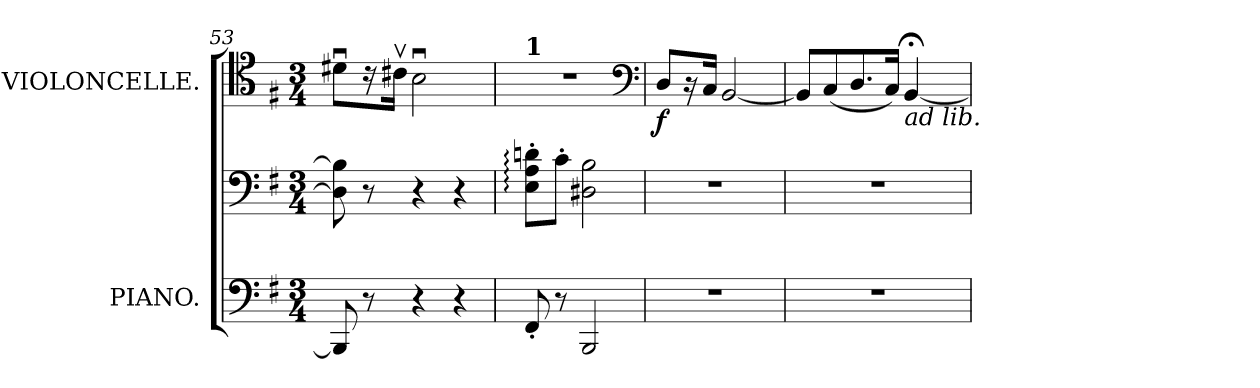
**kern	**kern	**kern	**dynam
*part2	*part2	*part1	*part1
*staff3	*staff2	*staff1	*staff1
*I"PIANO.	*	*I"VIOLONCELLE.	*
*	*	*I'vlc	*
*clefF4	*clefF4	*clefC4	*
*k[f#]	*k[f#]	*k[f#]	*
*M3/4	*M3/4	*M3/4	*
=53	=53	=53	=53
8BBB/]	8D#]\ 8B]\	8d#Xu\L	.
8r	8r	16r	.
.	.	16c#Xv\Jk	.
4r	4r	2Bu\	.
4r	4r	.	.
=54	=54	=54	=54
!	!	!LO:TX:a:B:t=1	!
8FF#'/	8E:'\ 8A:'\ 8dn:'\L	2.r	.
8r	8c'\J	.	.
2BBB/	2D#X\ 2B\	.	.
*	*	*clefF4	*
=55	=55	=55	=55
2.r	2.r	8D/L	f
.	.	16r	.
.	.	16C/Jk	.
.	.	[2BB/	.
=56	=56	=56	=56
2.r	2.r	8BB/L]	.
.	.	(8C/	.
.	.	8.D/	.
.	.	16C/Jk)	.
!	!	!LO:TX:b:i:t=ad lib.	!
.	.	[4BB;</	.
=	=	=	=
*-	*-	*-	*-
